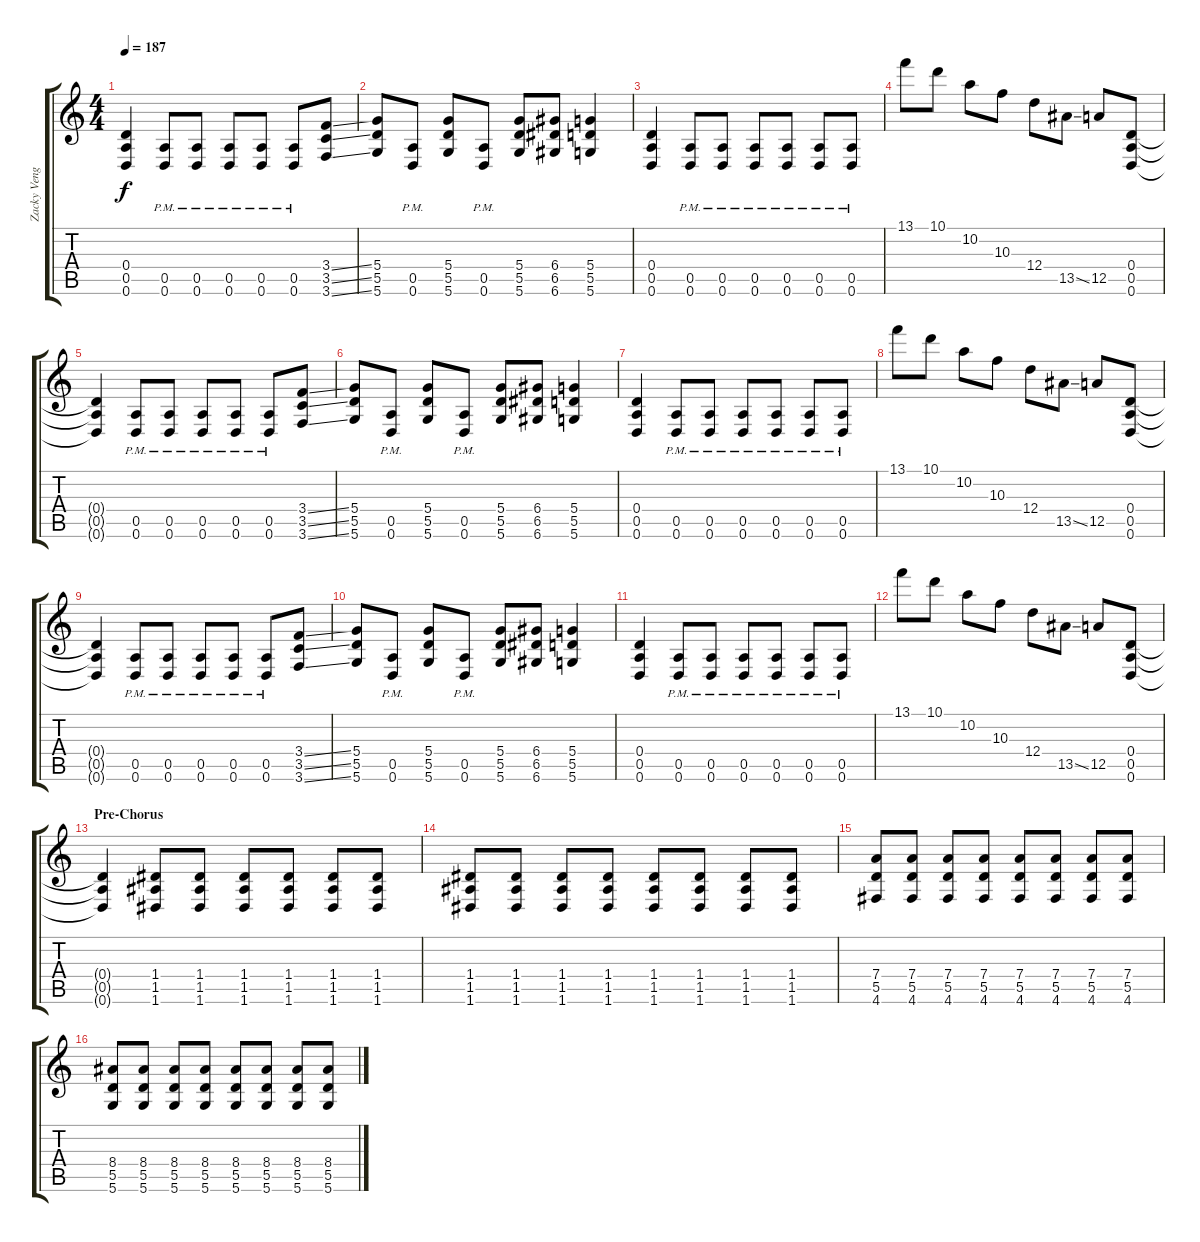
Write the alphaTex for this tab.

\track ("Zacky Vengeance (Dist. Rhythm)" "Zacky Veng") {instrument distortionguitar}
\staff {score tabs}
\tuning (E4 B3 G3 D3 A2 D2) {hide}
\ts (4 4)
\tempo 187
\clef g2
\ks c
(0.4{t} 0.5{t} 0.6{t}).4{dy f} (0.5{pm} 0.6{pm}).8 (0.5{pm} 0.6{pm}).8 (0.5{pm} 0.6{pm}).8 (0.5{pm} 0.6{pm}).8 (0.5{pm} 0.6{pm}).8 (3.4{ss} 3.5{ss} 3.6{ss}).8 |
(5.4 5.5 5.6).8 (0.5{pm} 0.6{pm}).8 (5.4 5.5 5.6).8 (0.5{pm} 0.6{pm}).8 (5.4 5.5 5.6).8 (6.4 6.5 6.6).8 (5.4 5.5 5.6).4 |
(0.4 0.5 0.6).4 (0.5{pm} 0.6{pm}).8 (0.5{pm} 0.6{pm}).8 (0.5{pm} 0.6{pm}).8 (0.5{pm} 0.6{pm}).8 (0.5{pm} 0.6{pm}).8 (0.5{pm} 0.6{pm}).8 |
13.1.8 10.1.8 10.2.8 10.3.8 12.4.8 13.5{ss}.8 12.5.8 (0.4 0.5 0.6).8 |
(0.4{t} 0.5{t} 0.6{t}).4 (0.5{pm} 0.6{pm}).8 (0.5{pm} 0.6{pm}).8 (0.5{pm} 0.6{pm}).8 (0.5{pm} 0.6{pm}).8 (0.5{pm} 0.6{pm}).8 (3.4{ss} 3.5{ss} 3.6{ss}).8 |
(5.4 5.5 5.6).8 (0.5{pm} 0.6{pm}).8 (5.4 5.5 5.6).8 (0.5{pm} 0.6{pm}).8 (5.4 5.5 5.6).8 (6.4 6.5 6.6).8 (5.4 5.5 5.6).4 |
(0.4 0.5 0.6).4 (0.5{pm} 0.6{pm}).8 (0.5{pm} 0.6{pm}).8 (0.5{pm} 0.6{pm}).8 (0.5{pm} 0.6{pm}).8 (0.5{pm} 0.6{pm}).8 (0.5{pm} 0.6{pm}).8 |
13.1.8 10.1.8 10.2.8 10.3.8 12.4.8 13.5{ss}.8 12.5.8 (0.4 0.5 0.6).8 |
(0.4{t} 0.5{t} 0.6{t}).4 (0.5{pm} 0.6{pm}).8 (0.5{pm} 0.6{pm}).8 (0.5{pm} 0.6{pm}).8 (0.5{pm} 0.6{pm}).8 (0.5{pm} 0.6{pm}).8 (3.4{ss} 3.5{ss} 3.6{ss}).8 |
(5.4 5.5 5.6).8 (0.5{pm} 0.6{pm}).8 (5.4 5.5 5.6).8 (0.5{pm} 0.6{pm}).8 (5.4 5.5 5.6).8 (6.4 6.5 6.6).8 (5.4 5.5 5.6).4 |
(0.4 0.5 0.6).4 (0.5{pm} 0.6{pm}).8 (0.5{pm} 0.6{pm}).8 (0.5{pm} 0.6{pm}).8 (0.5{pm} 0.6{pm}).8 (0.5{pm} 0.6{pm}).8 (0.5{pm} 0.6{pm}).8 |
13.1.8 10.1.8 10.2.8 10.3.8 12.4.8 13.5{ss}.8 12.5.8 (0.4 0.5 0.6).8 |
\section ("" "Pre-Chorus")
(0.4{t} 0.5{t} 0.6{t}).4 (1.4 1.5 1.6).8 (1.4 1.5 1.6).8 (1.4 1.5 1.6).8 (1.4 1.5 1.6).8 (1.4 1.5 1.6).8 (1.4 1.5 1.6).8 |
(1.4 1.5 1.6).8 (1.4 1.5 1.6).8 (1.4 1.5 1.6).8 (1.4 1.5 1.6).8 (1.4 1.5 1.6).8 (1.4 1.5 1.6).8 (1.4 1.5 1.6).8 (1.4 1.5 1.6).8 |
(7.4 5.5 4.6).8 (7.4 5.5 4.6).8 (7.4 5.5 4.6).8 (7.4 5.5 4.6).8 (7.4 5.5 4.6).8 (7.4 5.5 4.6).8 (7.4 5.5 4.6).8 (7.4 5.5 4.6).8 |
(8.4 5.5 5.6).8 (8.4 5.5 5.6).8 (8.4 5.5 5.6).8 (8.4 5.5 5.6).8 (8.4 5.5 5.6).8 (8.4 5.5 5.6).8 (8.4 5.5 5.6).8 (8.4 5.5 5.6).8
